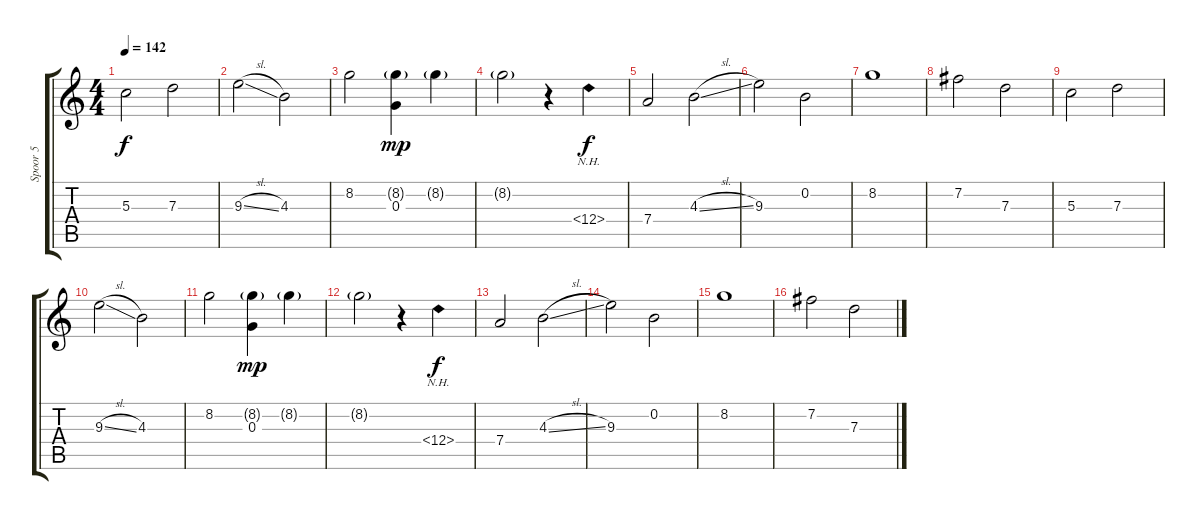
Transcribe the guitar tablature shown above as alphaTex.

\track ("Spoor 5" "Spoor 5") {instrument overdrivenguitar}
\staff {score tabs}
\tuning (E4 B3 G3 D3 A2 E2) {hide}
\ts (4 4)
\tempo 142
\clef g2
\ks c
5.3.2{dy f} 7.3.2 |
9.3{sl}.2 4.3.2 |
8.2.2 (8.2{g} 0.3).4{dy mp} 8.2{g}.4 |
8.2{g}.2 r.4 12.4{nh}.4{dy f} |
7.4.2 4.3{sl}.2 |
9.3.2 0.2.2 |
8.2.1 |
7.2.2 7.3.2 |
5.3.2 7.3.2 |
9.3{sl}.2 4.3.2 |
8.2.2 (8.2{g} 0.3).4{dy mp} 8.2{g}.4 |
8.2{g}.2 r.4 12.4{nh}.4{dy f} |
7.4.2 4.3{sl}.2 |
9.3.2 0.2.2 |
8.2.1 |
7.2.2 7.3.2
